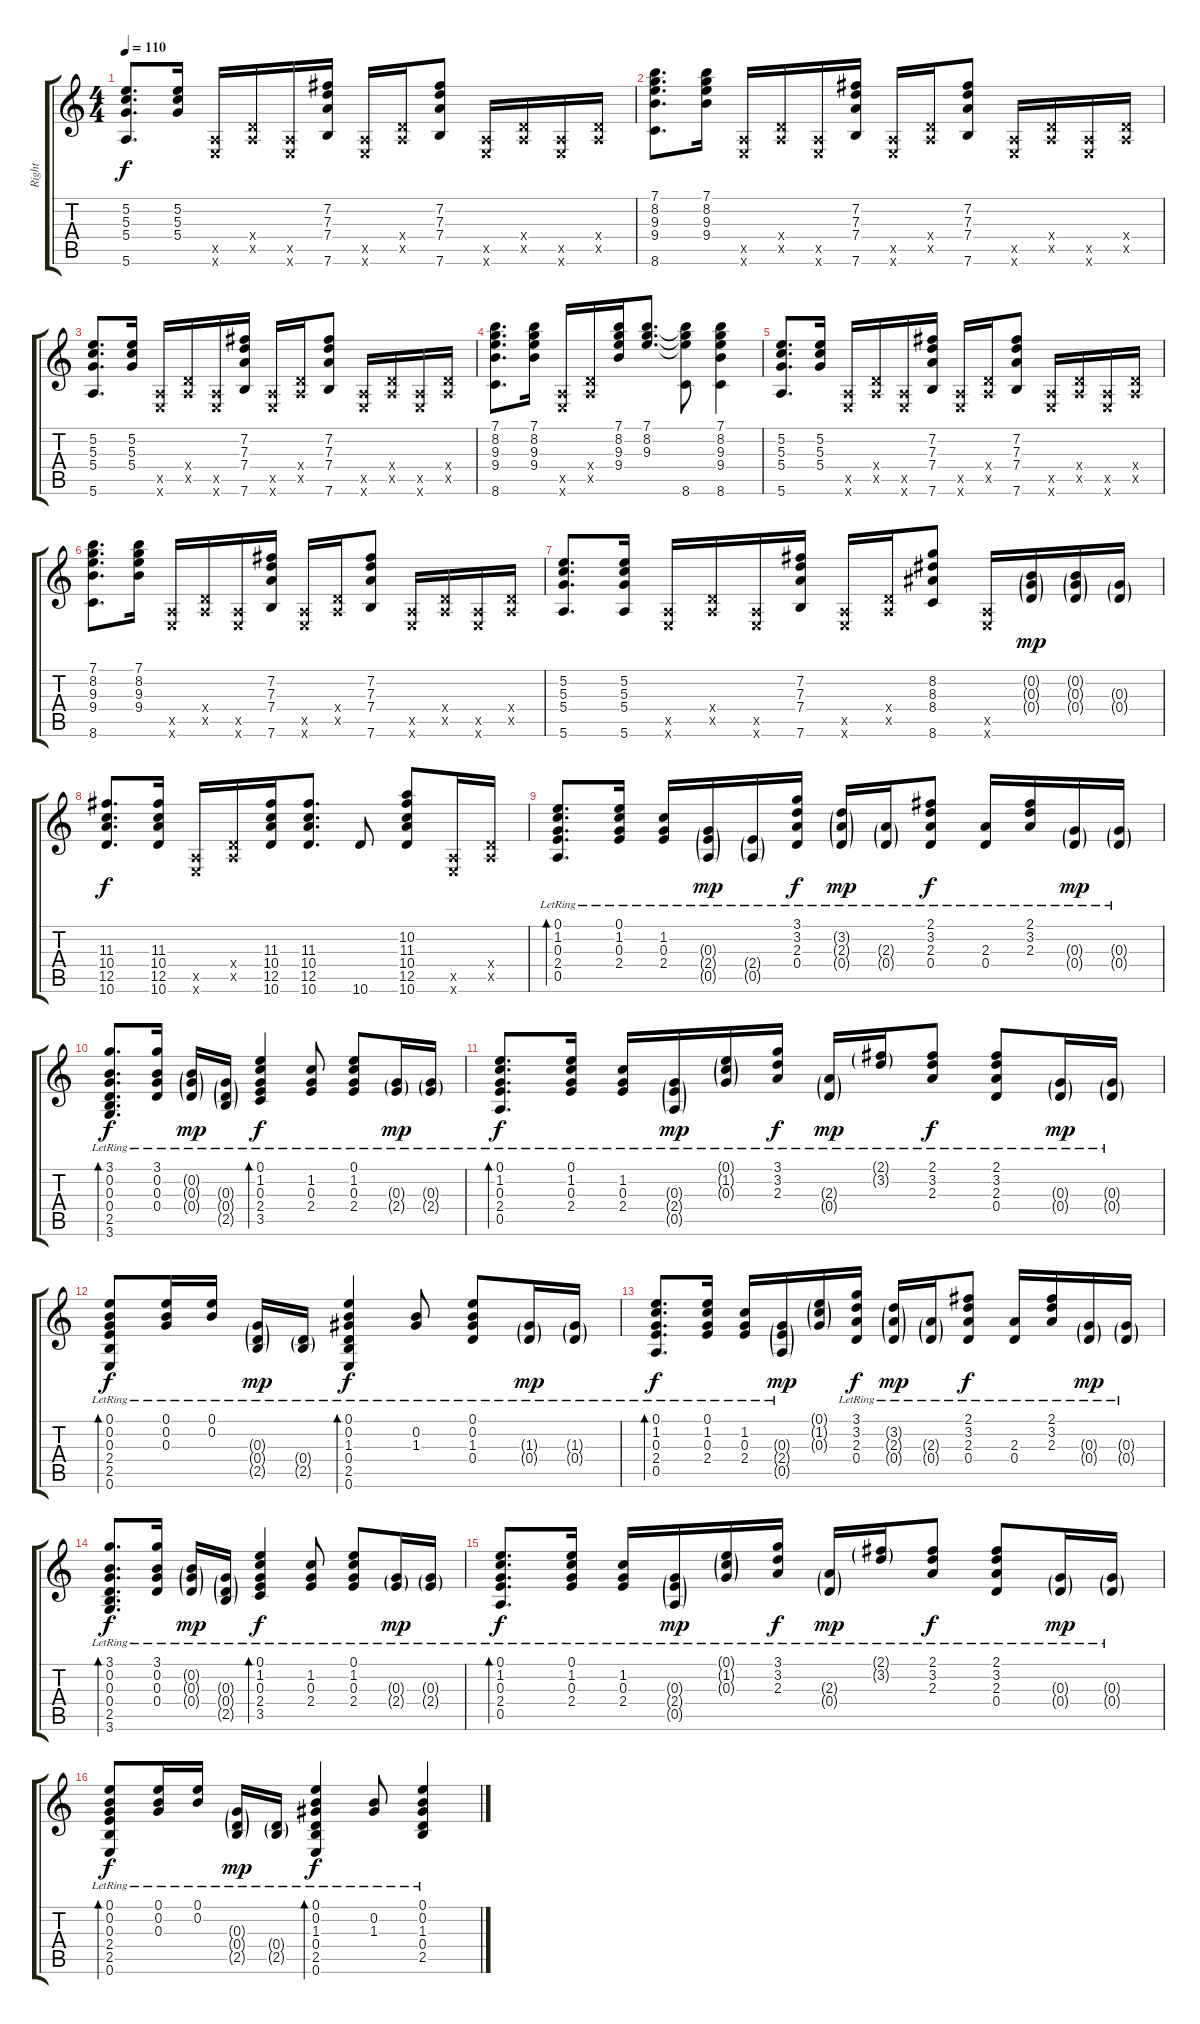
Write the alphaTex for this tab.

\track ("Right" "Right") {instrument acousticguitarsteel}
\staff {score tabs}
\tuning (E4 B3 G3 D3 A2 E2) {hide}
\ts (4 4)
\tempo 110
\clef g2
\ks c
(5.2 5.3 5.4 5.6).8{d dy f volume 10} (5.2 5.3 5.4).16 (0.5{x} 0.6{x}).16 (0.4{x} 0.5{x}).16 (0.5{x} 0.6{x}).16 (7.2 7.3 7.4 7.6).16 (0.5{x} 0.6{x}).16 (0.4{x} 0.5{x}).16 (7.2 7.3 7.4 7.6).8 (0.5{x} 0.6{x}).16 (0.4{x} 0.5{x}).16 (0.5{x} 0.6{x}).16 (0.4{x} 0.5{x}).16 |
(7.1 8.2 9.3 9.4 8.6).8{d} (7.1 8.2 9.3 9.4).16 (0.5{x} 0.6{x}).16 (0.4{x} 0.5{x}).16 (0.5{x} 0.6{x}).16 (7.2 7.3 7.4 7.6).16 (0.5{x} 0.6{x}).16 (0.4{x} 0.5{x}).16 (7.2 7.3 7.4 7.6).8 (0.5{x} 0.6{x}).16 (0.4{x} 0.5{x}).16 (0.5{x} 0.6{x}).16 (0.4{x} 0.5{x}).16 |
(5.2 5.3 5.4 5.6).8{d} (5.2 5.3 5.4).16 (0.5{x} 0.6{x}).16 (0.4{x} 0.5{x}).16 (0.5{x} 0.6{x}).16 (7.2 7.3 7.4 7.6).16 (0.5{x} 0.6{x}).16 (0.4{x} 0.5{x}).16 (7.2 7.3 7.4 7.6).8 (0.5{x} 0.6{x}).16 (0.4{x} 0.5{x}).16 (0.5{x} 0.6{x}).16 (0.4{x} 0.5{x}).16 |
(7.1 8.2 9.3 9.4 8.6).8{d} (7.1 8.2 9.3 9.4).16 (0.5{x} 0.6{x}).16 (0.4{x} 0.5{x}).16 (7.1 8.2 9.3 9.4).16 (7.1 8.2 9.3).8{d} (7.1{t} 8.2{t} 9.3{t} 8.6).8 (7.1 8.2 9.3 9.4 8.6).4 |
(5.2 5.3 5.4 5.6).8{d} (5.2 5.3 5.4).16 (0.5{x} 0.6{x}).16 (0.4{x} 0.5{x}).16 (0.5{x} 0.6{x}).16 (7.2 7.3 7.4 7.6).16 (0.5{x} 0.6{x}).16 (0.4{x} 0.5{x}).16 (7.2 7.3 7.4 7.6).8 (0.5{x} 0.6{x}).16 (0.4{x} 0.5{x}).16 (0.5{x} 0.6{x}).16 (0.4{x} 0.5{x}).16 |
(7.1 8.2 9.3 9.4 8.6).8{d} (7.1 8.2 9.3 9.4).16 (0.5{x} 0.6{x}).16 (0.4{x} 0.5{x}).16 (0.5{x} 0.6{x}).16 (7.2 7.3 7.4 7.6).16 (0.5{x} 0.6{x}).16 (0.4{x} 0.5{x}).16 (7.2 7.3 7.4 7.6).8 (0.5{x} 0.6{x}).16 (0.4{x} 0.5{x}).16 (0.5{x} 0.6{x}).16 (0.4{x} 0.5{x}).16 |
(5.2 5.3 5.4 5.6).8{d} (5.2 5.3 5.4 5.6).16 (0.5{x} 0.6{x}).16 (0.4{x} 0.5{x}).16 (0.5{x} 0.6{x}).16 (7.2 7.3 7.4 7.6).16 (0.5{x} 0.6{x}).16 (0.4{x} 0.5{x}).16 (8.2 8.3 8.4 8.6).8 (0.5{x} 0.6{x}).16 (0.2{g} 0.3{g} 0.4{g}).16{dy mp} (0.2{g} 0.3{g} 0.4{g}).16 (0.3{g} 0.4{g}).16 |
(11.3 10.4 12.5 10.6).8{d dy f} (11.3 10.4 12.5 10.6).16 (0.5{x} 0.6{x}).16 (0.4{x} 0.5{x}).16 (11.3 10.4 12.5 10.6).16 (11.3 10.4 12.5 10.6).8{d} 10.6.8 (10.2 11.3 10.4 12.5 10.6).8 (0.5{x} 0.6{x}).16 (0.4{x} 0.5{x}).16 |
(0.1{lr} 1.2{lr} 0.3{lr} 2.4{lr} 0.5{lr}).8{d bd 60} (0.1{lr} 1.2{lr} 0.3{lr} 2.4{lr}).16 (1.2{lr} 0.3{lr} 2.4{lr}).16 (0.3{g lr} 2.4{g lr} 0.5{g lr}).16{dy mp} (2.4{g lr} 0.5{g lr}).16 (3.1{lr} 3.2{lr} 2.3{lr} 0.4{lr}).16{dy f} (3.2{g lr} 2.3{g lr} 0.4{g lr}).16{dy mp} (2.3{g lr} 0.4{g lr}).16 (2.1{lr} 3.2{lr} 2.3{lr} 0.4{lr}).8{dy f} (2.3{lr} 0.4{lr}).16 (2.1{lr} 3.2{lr} 2.3{lr}).16 (0.3{g lr} 0.4{g lr}).16{dy mp} (0.3{g lr} 0.4{g}).16 |
(3.1{lr} 0.2{lr} 0.3{lr} 0.4{lr} 2.5{lr} 3.6{lr}).8{d bd 60 dy f} (3.1{lr} 0.2{lr} 0.3{lr} 0.4{lr}).16 (0.2{g lr} 0.3{g lr} 0.4{g lr}).16{dy mp} (0.3{g lr} 0.4{g lr} 2.5{g lr}).16 (0.1{lr} 1.2{lr} 0.3{lr} 2.4{lr} 3.5{lr}).4{bd 60 dy f} (1.2{lr} 0.3{lr} 2.4{lr}).8 (0.1{lr} 1.2{lr} 0.3{lr} 2.4{lr}).8 (0.3{g lr} 2.4{g lr}).16{dy mp} (0.3{g lr} 2.4{g lr}).16 |
(0.1{lr} 1.2{lr} 0.3{lr} 2.4{lr} 0.5{lr}).8{d bd 60 dy f} (0.1{lr} 1.2{lr} 0.3{lr} 2.4{lr}).16 (1.2{lr} 0.3{lr} 2.4{lr}).16 (0.3{g lr} 2.4{g lr} 0.5{g lr}).16{dy mp} (0.1{g lr} 1.2{g lr} 0.3{g lr}).16 (3.1{lr} 3.2{lr} 2.3{lr}).16{dy f} (2.3{g lr} 0.4{g lr}).16{dy mp} (2.1{g lr} 3.2{g lr}).16 (2.1{lr} 3.2{lr} 2.3{lr}).8{dy f} (2.1{lr} 3.2{lr} 2.3{lr} 0.4).8 (0.3{g lr} 0.4{g lr}).16{dy mp} (0.3{g lr} 0.4{g lr}).16 |
(0.1{lr} 0.2{lr} 0.3{lr} 2.4{lr} 2.5{lr} 0.6{lr}).8{bd 60 dy f} (0.1 0.2{lr} 0.3{lr}).16 (0.1 0.2{lr}).16 (0.3{g lr} 0.4{g lr} 2.5{g lr}).16{dy mp} (0.4{g lr} 2.5{g lr}).16 (0.1{lr} 0.2{lr} 1.3{lr} 0.4{lr} 2.5{lr} 0.6).4{bd 60 dy f} (0.2{lr} 1.3{lr}).8 (0.1{lr} 0.2{lr} 1.3{lr} 0.4).8 (1.3{g lr} 0.4{g lr}).16{dy mp} (1.3{g lr} 0.4{g lr}).16 |
(0.1{lr} 1.2{lr} 0.3{lr} 2.4{lr} 0.5{lr}).8{d bd 60 dy f} (0.1{lr} 1.2{lr} 0.3{lr} 2.4{lr}).16 (1.2{lr} 0.3{lr} 2.4{lr}).16 (0.3{g lr} 2.4{g lr} 0.5{g lr}).16{dy mp} (0.1{g} 1.2{g} 0.3{g}).16 (3.1{lr} 3.2{lr} 2.3{lr} 0.4{lr}).16{dy f} (3.2{g lr} 2.3{g lr} 0.4{g lr}).16{dy mp} (2.3{g lr} 0.4{g lr}).16 (2.1{lr} 3.2{lr} 2.3{lr} 0.4{lr}).8{dy f} (2.3{lr} 0.4{lr}).16 (2.1{lr} 3.2{lr} 2.3{lr}).16 (0.3{g lr} 0.4{g lr}).16{dy mp} (0.3{g lr} 0.4{g}).16 |
(3.1{lr} 0.2{lr} 0.3{lr} 0.4{lr} 2.5{lr} 3.6{lr}).8{d bd 60 dy f} (3.1{lr} 0.2{lr} 0.3{lr} 0.4{lr}).16 (0.2{g lr} 0.3{g lr} 0.4{g lr}).16{dy mp} (0.3{g lr} 0.4{g lr} 2.5{g lr}).16 (0.1{lr} 1.2{lr} 0.3{lr} 2.4{lr} 3.5{lr}).4{bd 60 dy f} (1.2{lr} 0.3{lr} 2.4{lr}).8 (0.1{lr} 1.2{lr} 0.3{lr} 2.4{lr}).8 (0.3{g lr} 2.4{g lr}).16{dy mp} (0.3{g lr} 2.4{g lr}).16 |
(0.1{lr} 1.2{lr} 0.3{lr} 2.4{lr} 0.5{lr}).8{d bd 60 dy f} (0.1{lr} 1.2{lr} 0.3{lr} 2.4{lr}).16 (1.2{lr} 0.3{lr} 2.4{lr}).16 (0.3{g lr} 2.4{g lr} 0.5{g lr}).16{dy mp} (0.1{g lr} 1.2{g lr} 0.3{g lr}).16 (3.1{lr} 3.2{lr} 2.3{lr}).16{dy f} (2.3{g lr} 0.4{g lr}).16{dy mp} (2.1{g lr} 3.2{g lr}).16 (2.1{lr} 3.2{lr} 2.3{lr}).8{dy f} (2.1{lr} 3.2{lr} 2.3{lr} 0.4).8 (0.3{g lr} 0.4{g lr}).16{dy mp} (0.3{g lr} 0.4{g lr}).16 |
(0.1{lr} 0.2{lr} 0.3{lr} 2.4{lr} 2.5{lr} 0.6{lr}).8{bd 60 dy f} (0.1 0.2{lr} 0.3{lr}).16 (0.1 0.2{lr}).16 (0.3{g lr} 0.4{g lr} 2.5{g lr}).16{dy mp} (0.4{g lr} 2.5{g lr}).16 (0.1{lr} 0.2{lr} 1.3{lr} 0.4{lr} 2.5{lr} 0.6).4{bd 60 dy f} (0.2{lr} 1.3{lr}).8 (0.1{lr} 0.2{lr} 1.3{lr} 0.4 2.5).4
